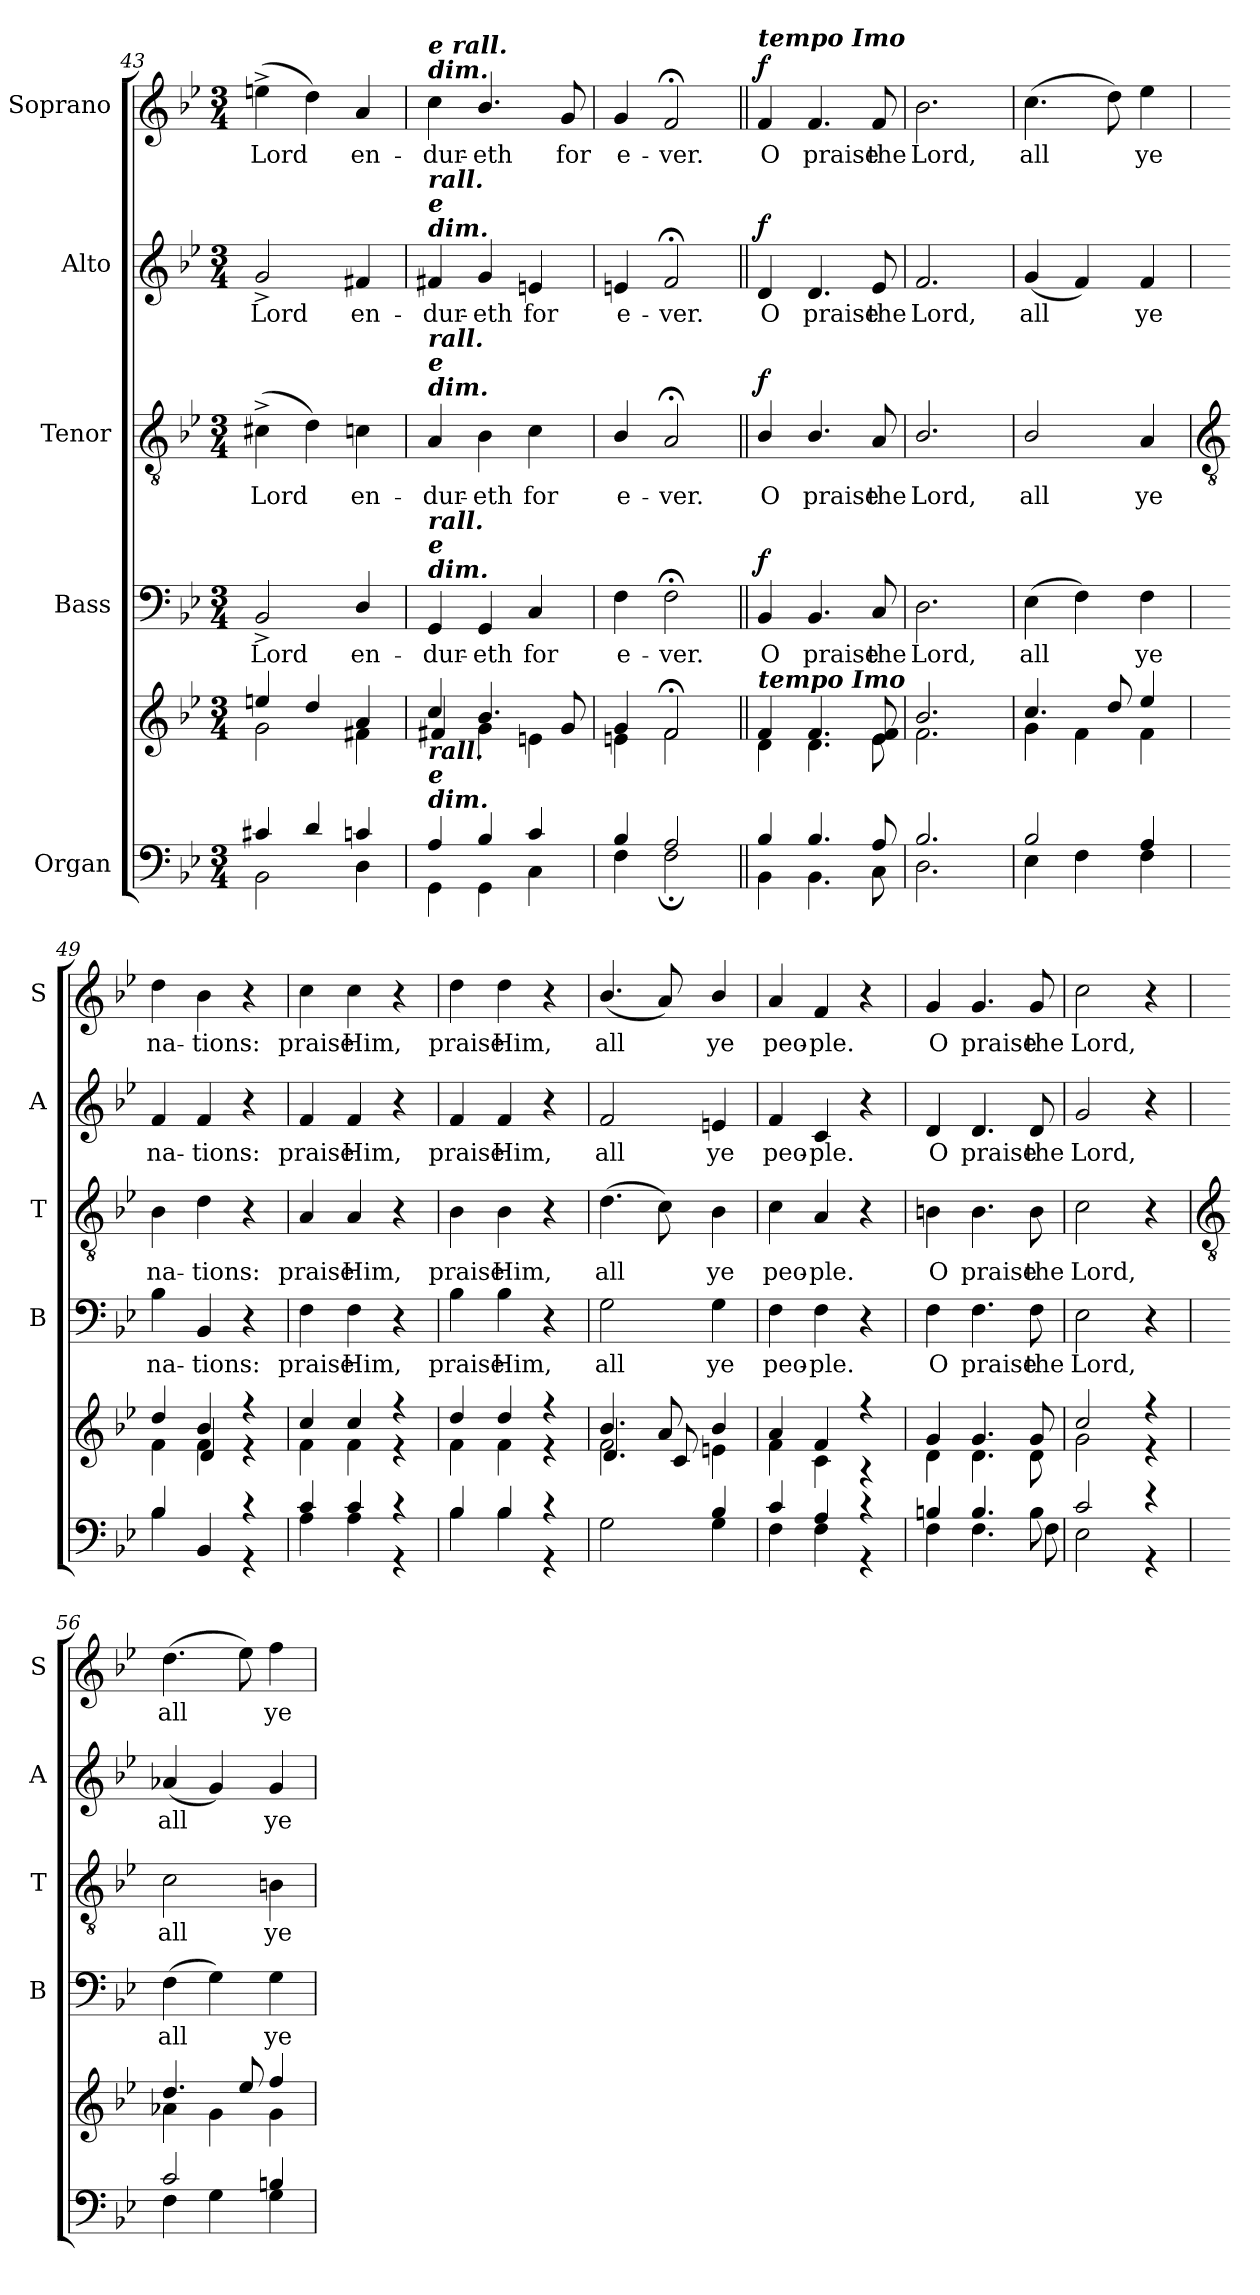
**kern	**kern	**kern	**text	**dynam	**kern	**text	**dynam	**kern	**text	**dynam	**kern	**text	**dynam
*part5	*part5	*part4	*part4	*part4	*part3	*part3	*part3	*part2	*part2	*part2	*part1	*part1	*part1
*staff6	*staff5	*staff4	*staff4	*staff4	*staff3	*staff3	*staff3	*staff2	*staff2	*staff2	*staff1	*staff1	*staff1
*I"Organ	*	*I"Bass	*	*	*I"Tenor	*	*	*I"Alto	*	*	*I"Soprano	*	*
*	*	*I'B	*	*	*I'T	*	*	*I'A	*	*	*I'S	*	*
*clefF4	*clefG2	*clefF4	*	*	*clefGv2	*	*	*clefG2	*	*	*clefG2	*	*
*k[b-e-]	*k[b-e-]	*k[b-e-]	*	*	*k[b-e-]	*	*	*k[b-e-]	*	*	*k[b-e-]	*	*
*B-:	*B-:	*B-:	*	*	*B-:	*	*	*B-:	*	*	*B-:	*	*
*M3/4	*M3/4	*M3/4	*	*	*M3/4	*	*	*M3/4	*	*	*M3/4	*	*
=43	=43	=43	=43	=43	=43	=43	=43	=43	=43	=43	=43	=43	=43
*^	*^	*	*	*	*	*	*	*	*	*	*	*	*
!	!	!	!	!	!LO:LY:b	!	!	!LO:LY:b	!	!	!LO:LY:b	!	!	!LO:LY:b	!
4c#X/	2BB-\	4een/	2g\	2BB-^	Lord	.	(>4c#X^	Lord	.	2g^	Lord	.	(>4een^	Lord	.
4d/	.	4dd/	.	.	.	.	4d)	.	.	.	.	.	4dd)	.	.
!	!	!	!	!	!LO:LY:b	!	!	!LO:LY:b	!	!	!LO:LY:b	!	!	!LO:LY:b	!
4cn	4D	4a	4f#X	4D/	en-	.	4cn	en-	.	4f#X	en-	.	4a	en-	.
=44	=44	=44	=44	=44	=44	=44	=44	=44	=44	=44	=44	=44	=44	=44	=44
!	!	!	!	!	!	!	!	!	!	!	!	!	!LO:TX:a:Bi:t=dim.	!	!
!	!	!	!	!	!	!	!	!	!	!	!	!	!LO:TX:a:Bi:t=e rall.	!	!
!	!	!	!	!	!	!	!	!	!	!LO:TX:a:Bi:t=dim.	!	!	!	!	!
!	!	!	!	!	!	!	!	!	!	!LO:TX:a:Bi:t=e	!	!	!	!	!
!	!	!	!	!	!	!	!	!	!	!LO:TX:a:Bi:t=rall.	!	!	!	!	!
!	!	!	!	!	!	!	!LO:TX:a:Bi:t=dim.	!	!	!	!	!	!	!	!
!	!	!	!	!	!	!	!LO:TX:a:Bi:t=e	!	!	!	!	!	!	!	!
!	!	!	!	!	!	!	!LO:TX:a:Bi:t=rall.	!	!	!	!	!	!	!	!
!	!	!	!	!LO:TX:a:Bi:t=dim.	!	!	!	!	!	!	!	!	!	!	!
!	!	!	!	!LO:TX:a:Bi:t=e	!	!	!	!	!	!	!	!	!	!	!
!	!	!	!	!LO:TX:a:Bi:t=rall.	!	!	!	!	!	!	!	!	!	!	!
!LO:TX:a:Bi:t=dim.	!	!	!	!	!	!	!	!	!	!	!	!	!	!	!
!LO:TX:a:Bi:t=e	!	!	!	!	!	!	!	!	!	!	!	!	!	!	!
!LO:TX:a:Bi:t=rall.	!	!	!	!	!	!	!	!	!	!	!	!	!	!	!
!	!	!	!	!	!LO:LY:b	!	!	!LO:LY:b	!	!	!LO:LY:b	!	!	!LO:LY:b	!
4A	4GG\	4cc/	4f#X/	4GG	-dur-	.	4A	-dur-	.	4f#X	-dur-	.	4cc	-dur-	.
!	!	!	!	!	!LO:LY:b	!	!	!LO:LY:b	!	!	!LO:LY:b	!	!	!LO:LY:b	!
4B-	4GG\	4.b-/	4g\	4GG	-eth	.	4B-	-eth	.	4g	-eth	.	4.b-/	-eth	.
!	!	!	!	!	!LO:LY:b	!	!	!LO:LY:b	!	!	!LO:LY:b	!	!	!	!
4c	4C\	.	4en\	4C	for	.	4c	for	.	4en	for	.	.	.	.
!	!	!	!	!	!	!	!	!	!	!	!	!	!	!LO:LY:b	!
.	.	8g/	.	.	.	.	.	.	.	.	.	.	8g	for	.
=45	=45	=45	=45	=45	=45	=45	=45	=45	=45	=45	=45	=45	=45	=45	=45
!	!	!	!	!	!LO:LY:b	!	!	!LO:LY:b	!	!	!LO:LY:b	!	!	!LO:LY:b	!
4B-	4F	4g	4en	4F	e-	.	4B-/	e-	.	4en	e-	.	4g	e-	.
!	!	!	!	!	!LO:LY:b	!	!	!LO:LY:b	!	!	!LO:LY:b	!	!	!LO:LY:b	!
2A	2F;	2f;<	2f	2F;<	-ver.	.	2A;<	-ver.	.	2f;<	-ver.	.	2f;<	-ver.	.
=46||	=46||	=46||	=46||	=46||	=46||	=46||	=46||	=46||	=46||	=46||	=46||	=46||	=46||	=46||	=46||
!	!	!	!	!	!	!	!	!	!	!	!	!	!LO:TX:a:Bi:t=tempo Imo	!	!
!	!	!LO:TX:a:Bi:t=tempo Imo	!	!	!	!	!	!	!	!	!	!	!	!	!
!	!	!	!	!	!LO:LY:b	!LO:DY:b	!	!LO:LY:b	!LO:DY:b	!	!LO:LY:b	!LO:DY:b	!	!LO:LY:b	!LO:DY:b
4B-	4BB-\	4f	4d	4BB-	O	f	4B-/	O	f	4d	O	f	4f	O	f
!	!	!	!	!	!LO:LY:b	!	!	!LO:LY:b	!	!	!LO:LY:b	!	!	!LO:LY:b	!
4.B-	4.BB-\	4.f	4.d	4.BB-	praise	.	4.B-/	praise	.	4.d	praise	.	4.f	praise	.
!	!	!	!	!	!LO:LY:b	!	!	!LO:LY:b	!	!	!LO:LY:b	!	!	!LO:LY:b	!
8A	8C\	8e- 8f	8e-	8C	the	.	8A	the	.	8e-	the	.	8f	the	.
=47	=47	=47	=47	=47	=47	=47	=47	=47	=47	=47	=47	=47	=47	=47	=47
!	!	!	!	!	!LO:LY:b	!	!	!LO:LY:b	!	!	!LO:LY:b	!	!	!LO:LY:b	!
2.B-	2.D	2.b-/	2.f	2.D	Lord,	.	2.B-/	Lord,	.	2.f	Lord,	.	2.b-	Lord,	.
=48	=48	=48	=48	=48	=48	=48	=48	=48	=48	=48	=48	=48	=48	=48	=48
!	!	!	!	!	!LO:LY:b	!	!	!LO:LY:b	!	!	!LO:LY:b	!	!	!LO:LY:b	!
2B-/	4E-	4.cc/	4g\	(>4E-	all	.	2B-/	all	.	(<4g	all	.	(>4.cc	all	.
.	4F	.	4f\	4F)	.	.	.	.	.	4f)	.	.	.	.	.
.	.	8dd/	.	.	.	.	.	.	.	.	.	.	8dd)	.	.
!	!	!	!	!	!LO:LY:b	!	!	!LO:LY:b	!	!	!LO:LY:b	!	!	!LO:LY:b	!
4A	4F	4ee-	4f\	4F	ye	.	4A	ye	.	4f	ye	.	4ee-	ye	.
*	*	*v	*v	*	*	*	*	*	*	*	*	*	*	*	*
!!LO:LB:g=z
=49	=49	=49	=49	=49	=49	=49	=49	=49	=49	=49	=49	=49	=49	=49
*	*	*	*	*	*	*clefGv2	*	*	*	*	*	*	*	*
*	*	*^	*	*	*	*	*	*	*	*	*	*	*	*
*	*	*	*^	*	*	*	*	*	*	*	*	*	*	*	*
!	!	!	!	!	!	!LO:LY:b	!	!	!LO:LY:b	!	!	!LO:LY:b	!	!	!LO:LY:b	!
4B-	4B-	4dd	4f\	4ryy	4B-	na-	.	4B-	na-	.	4f	na-	.	4dd	na-	.
!	!	!	!	!	!	!LO:LY:b	!	!	!LO:LY:b	!	!	!LO:LY:b	!	!	!LO:LY:b	!
4ryy	4BB-	4b-/	4f	4d	4BB-	-tions:	.	4d	-tions:	.	4f	-tions:	.	4b-	-tions:	.
4r	4r	4r	4r	4ryy	4r	.	.	4r	.	.	4r	.	.	4r	.	.
=50	=50	=50	=50	=50	=50	=50	=50	=50	=50	=50	=50	=50	=50	=50	=50	=50
!	!	!	!	!	!	!LO:LY:b	!	!	!LO:LY:b	!	!	!LO:LY:b	!	!	!LO:LY:b	!
*	*	*	*v	*v	*	*	*	*	*	*	*	*	*	*	*	*
4c	4A	4cc/	4f	4F	praise	.	4A	praise	.	4f	praise	.	4cc	praise	.
!	!	!	!	!	!LO:LY:b	!	!	!LO:LY:b	!	!	!LO:LY:b	!	!	!LO:LY:b	!
4c	4A	4cc/	4f	4F	Him,	.	4A	Him,	.	4f	Him,	.	4cc	Him,	.
4r	4r	4r	4r	4r	.	.	4r	.	.	4r	.	.	4r	.	.
=51	=51	=51	=51	=51	=51	=51	=51	=51	=51	=51	=51	=51	=51	=51	=51
!	!	!	!	!	!LO:LY:b	!	!	!LO:LY:b	!	!	!LO:LY:b	!	!	!LO:LY:b	!
4B-	4B-	4dd	4f\	4B-	praise	.	4B-	praise	.	4f	praise	.	4dd	praise	.
!	!	!	!	!	!LO:LY:b	!	!	!LO:LY:b	!	!	!LO:LY:b	!	!	!LO:LY:b	!
4B-	4B-	4dd	4f\	4B-	Him,	.	4B-	Him,	.	4f	Him,	.	4dd	Him,	.
4r	4r	4r	4r	4r	.	.	4r	.	.	4r	.	.	4r	.	.
=52	=52	=52	=52	=52	=52	=52	=52	=52	=52	=52	=52	=52	=52	=52	=52
*	*	*	*^	*	*	*	*	*	*	*	*	*	*	*	*
!	!	!	!	!	!	!LO:LY:b	!	!	!LO:LY:b	!	!	!LO:LY:b	!	!	!LO:LY:b	!
2ryy	2G	4.b-/	2f\	4.d	2G	all	.	(>4.d	all	.	2f	all	.	(<4.b-/	all	.
.	.	8a/	.	8c	.	.	.	8c)	.	.	.	.	.	8a)	.	.
!	!	!	!	!	!	!LO:LY:b	!	!	!LO:LY:b	!	!	!LO:LY:b	!	!	!LO:LY:b	!
4B-	4G	4b-/	4en	4ryy	4G	ye	.	4B-	ye	.	4en	ye	.	4b-/	ye	.
=53	=53	=53	=53	=53	=53	=53	=53	=53	=53	=53	=53	=53	=53	=53	=53	=53
!	!	!	!	!	!	!LO:LY:b	!	!	!LO:LY:b	!	!	!LO:LY:b	!	!	!LO:LY:b	!
*	*	*	*v	*v	*	*	*	*	*	*	*	*	*	*	*	*
4c	4F	4a	4f	4F	peo-	.	4c	peo-	.	4f	peo-	.	4a	peo-	.
!	!	!	!	!	!LO:LY:b	!	!	!LO:LY:b	!	!	!LO:LY:b	!	!	!LO:LY:b	!
4A	4F	4f	4c	4F	-ple.	.	4A	-ple.	.	4c	-ple.	.	4f	-ple.	.
4r	4r	4r	4r	4r	.	.	4r	.	.	4r	.	.	4r	.	.
=54	=54	=54	=54	=54	=54	=54	=54	=54	=54	=54	=54	=54	=54	=54	=54
!	!	!	!	!	!LO:LY:b	!	!	!LO:LY:b	!	!	!LO:LY:b	!	!	!LO:LY:b	!
4Bn	4F	4g	4d	4F	O	.	4Bn	O	.	4d	O	.	4g	O	.
!	!	!	!	!	!LO:LY:b	!	!	!LO:LY:b	!	!	!LO:LY:b	!	!	!LO:LY:b	!
4.B	4.F	4.g	4.d	4.F	praise	.	4.B	praise	.	4.d	praise	.	4.g	praise	.
!	!	!	!	!	!LO:LY:b	!	!	!LO:LY:b	!	!	!LO:LY:b	!	!	!LO:LY:b	!
8B\	8F	8g	8d	8F	the	.	8B	the	.	8d	the	.	8g	the	.
=55	=55	=55	=55	=55	=55	=55	=55	=55	=55	=55	=55	=55	=55	=55	=55
!	!	!	!	!	!LO:LY:b	!	!	!LO:LY:b	!	!	!LO:LY:b	!	!	!LO:LY:b	!
2c	2E-	2cc/	2g	2E-	Lord,	.	2c	Lord,	.	2g	Lord,	.	2cc	Lord,	.
4r	4r	4r	4r	4r	.	.	4r	.	.	4r	.	.	4r	.	.
!!LO:LB:g=z
=56	=56	=56	=56	=56	=56	=56	=56	=56	=56	=56	=56	=56	=56	=56	=56
*	*	*	*	*	*	*	*clefGv2	*	*	*	*	*	*	*	*
!	!	!	!	!	!LO:LY:b	!	!	!LO:LY:b	!	!	!LO:LY:b	!	!	!LO:LY:b	!
2c/	4F	4.dd/	4a-X\	(>4F	all	.	2c	all	.	(<4a-X	all	.	(>4.dd	all	.
.	4G	.	4g\	4G)	.	.	.	.	.	4g)	.	.	.	.	.
.	.	8ee-/	.	.	.	.	.	.	.	.	.	.	8ee-)	.	.
!	!	!	!	!	!LO:LY:b	!	!	!LO:LY:b	!	!	!LO:LY:b	!	!	!LO:LY:b	!
4Bn	4G	4ff	4g\	4G	ye	.	4Bn	ye	.	4g	ye	.	4ff	ye	.
*v	*v	*	*	*	*	*	*	*	*	*	*	*	*	*	*
*	*v	*v	*	*	*	*	*	*	*	*	*	*	*	*
=	=	=	=	=	=	=	=	=	=	=	=	=	=
*-	*-	*-	*-	*-	*-	*-	*-	*-	*-	*-	*-	*-	*-
